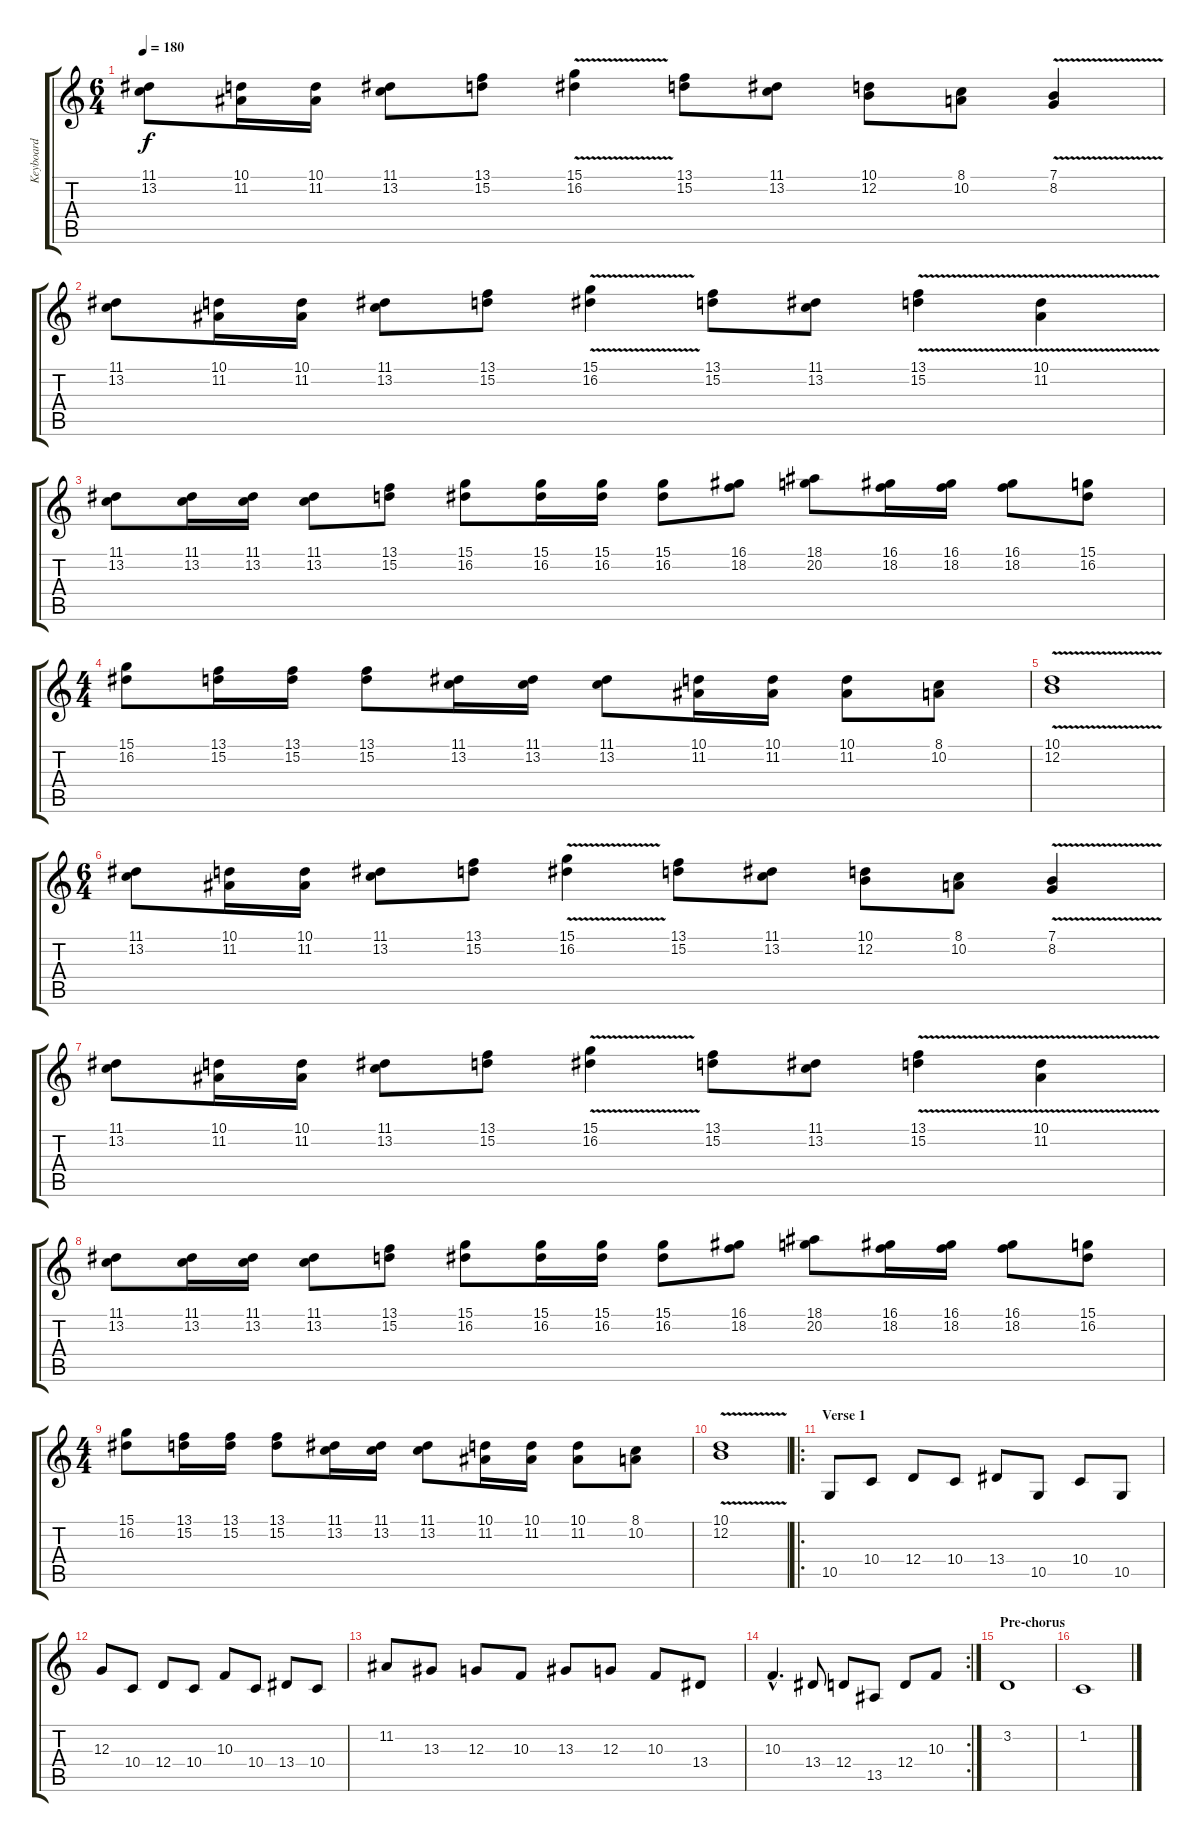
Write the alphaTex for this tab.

\track ("Keyboard" "Keyboard") {instrument brasssection}
\staff {score tabs}
\tuning (E4 B3 G3 D3 A2 E2) {hide}
\ts (6 4)
\tempo 180
\clef g2
\ks c
(11.1 13.2).8{dy f} (10.1 11.2).16 (10.1 11.2).16 (11.1 13.2).8 (13.1 15.2).8 (15.1{v} 16.2).4 (13.1 15.2).8 (11.1 13.2).8 (10.1 12.2).8 (8.1 10.2).8 (7.1 8.2{v}).4 |
(11.1 13.2).8 (10.1 11.2).16 (10.1 11.2).16 (11.1 13.2).8 (13.1 15.2).8 (15.1{v} 16.2).4 (13.1 15.2).8 (11.1 13.2).8 (13.1 15.2{v}).4 (10.1 11.2{v}).4 |
(11.1 13.2).8 (11.1 13.2).16 (11.1 13.2).16 (11.1 13.2).8 (13.1 15.2).8 (15.1 16.2).8 (15.1 16.2).16 (15.1 16.2).16 (15.1 16.2).8 (16.1 18.2).8 (18.1 20.2).8 (16.1 18.2).16 (16.1 18.2).16 (16.1 18.2).8 (15.1 16.2).8 |
\ts (4 4)
(15.1 16.2).8 (13.1 15.2).16 (13.1 15.2).16 (13.1 15.2).8 (11.1 13.2).16 (11.1 13.2).16 (11.1 13.2).8 (10.1 11.2).16 (10.1 11.2).16 (10.1 11.2).8 (8.1 10.2).8 |
(10.1{v} 12.2).1 |
\ts (6 4)
(11.1 13.2).8 (10.1 11.2).16 (10.1 11.2).16 (11.1 13.2).8 (13.1 15.2).8 (15.1{v} 16.2).4 (13.1 15.2).8 (11.1 13.2).8 (10.1 12.2).8 (8.1 10.2).8 (7.1 8.2{v}).4 |
(11.1 13.2).8 (10.1 11.2).16 (10.1 11.2).16 (11.1 13.2).8 (13.1 15.2).8 (15.1{v} 16.2).4 (13.1 15.2).8 (11.1 13.2).8 (13.1 15.2{v}).4 (10.1 11.2{v}).4 |
(11.1 13.2).8 (11.1 13.2).16 (11.1 13.2).16 (11.1 13.2).8 (13.1 15.2).8 (15.1 16.2).8 (15.1 16.2).16 (15.1 16.2).16 (15.1 16.2).8 (16.1 18.2).8 (18.1 20.2).8 (16.1 18.2).16 (16.1 18.2).16 (16.1 18.2).8 (15.1 16.2).8 |
\ts (4 4)
(15.1 16.2).8 (13.1 15.2).16 (13.1 15.2).16 (13.1 15.2).8 (11.1 13.2).16 (11.1 13.2).16 (11.1 13.2).8 (10.1 11.2).16 (10.1 11.2).16 (10.1 11.2).8 (8.1 10.2).8 |
(10.1{v} 12.2).1 |
\ro
\section ("" "Verse 1")
10.5.8{instrument stringensemble1} 10.4.8 12.4.8 10.4.8 13.4.8 10.5.8 10.4.8 10.5.8 |
12.3.8 10.4.8 12.4.8 10.4.8 10.3.8 10.4.8 13.4.8 10.4.8 |
11.2.8 13.3.8 12.3.8 10.3.8 13.3.8 12.3.8 10.3.8 13.4.8 |
\rc 2
10.3{hac}.4{d} 13.4.8 12.4.8 13.5.8 12.4.8 10.3.8 |
\section ("" "Pre-chorus")
3.2.1 |
1.2.1
